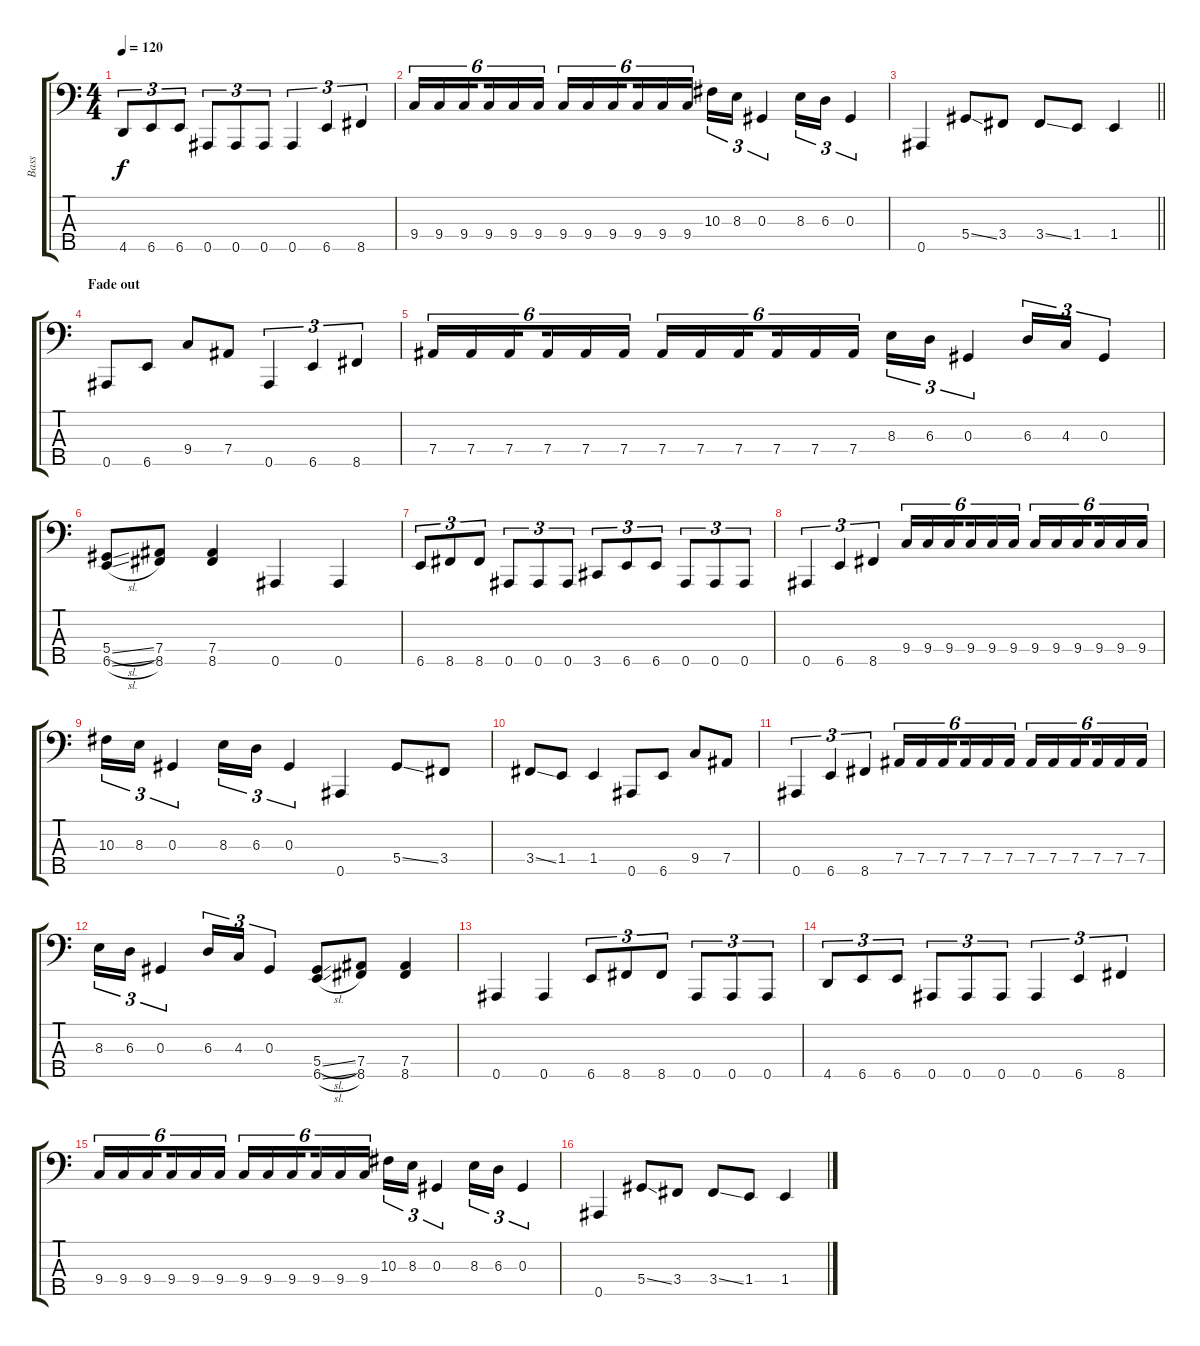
\track ("Bass" "Bass") {instrument electricbassfinger}
\staff {score tabs}
\tuning (Gb2 Db2 Ab1 Eb1 Bb0) {hide}
\ts (4 4)
\tempo 120
\clef f4
\ks c
4.5.8{tu (3 2) dy f} 6.5.8{tu (3 2)} 6.5.8{tu (3 2)} 0.5.8{tu (3 2)} 0.5.8{tu (3 2)} 0.5.8{tu (3 2)} 0.5.4{tu (3 2)} 6.5.4{tu (3 2)} 8.5.4{tu (3 2)} |
9.4.16{tu (6 4)} 9.4.16{tu (6 4)} 9.4.16{tu (6 4) beam splitsecondary} 9.4.16{tu (6 4)} 9.4.16{tu (6 4)} 9.4.16{tu (6 4)} 9.4.16{tu (6 4)} 9.4.16{tu (6 4)} 9.4.16{tu (6 4) beam splitsecondary} 9.4.16{tu (6 4)} 9.4.16{tu (6 4)} 9.4.16{tu (6 4)} 10.3.16{tu (3 2)} 8.3.16{tu (3 2)} 0.3.4{tu (3 2)} 8.3.16{tu (3 2)} 6.3.16{tu (3 2)} 0.3.4{tu (3 2)} |
\barLineRight lightlight
0.5.4 5.4{ss}.8 3.4.8 3.4{ss}.8 1.4.8 1.4.4 |
\section ("" "Fade out")
0.5.8 6.5.8 9.4.8 7.4.8 0.5.4{tu (3 2)} 6.5.4{tu (3 2)} 8.5.4{tu (3 2)} |
7.4.16{tu (6 4)} 7.4.16{tu (6 4)} 7.4.16{tu (6 4) beam splitsecondary} 7.4.16{tu (6 4)} 7.4.16{tu (6 4)} 7.4.16{tu (6 4)} 7.4.16{tu (6 4)} 7.4.16{tu (6 4)} 7.4.16{tu (6 4) beam splitsecondary} 7.4.16{tu (6 4)} 7.4.16{tu (6 4)} 7.4.16{tu (6 4)} 8.3.16{tu (3 2)} 6.3.16{tu (3 2)} 0.3.4{tu (3 2)} 6.3.16{tu (3 2)} 4.3.16{tu (3 2)} 0.3.4{tu (3 2)} |
(5.4{sl} 6.5{sl}).8 (7.4 8.5).8 (7.4 8.5).4 0.5.4 0.5.4 |
6.5.8{tu (3 2)} 8.5.8{tu (3 2)} 8.5.8{tu (3 2)} 0.5.8{tu (3 2)} 0.5.8{tu (3 2)} 0.5.8{tu (3 2)} 3.5.8{tu (3 2)} 6.5.8{tu (3 2)} 6.5.8{tu (3 2)} 0.5.8{tu (3 2)} 0.5.8{tu (3 2)} 0.5.8{tu (3 2)} |
0.5.4{tu (3 2)} 6.5.4{tu (3 2)} 8.5.4{tu (3 2)} 9.4.16{tu (6 4)} 9.4.16{tu (6 4)} 9.4.16{tu (6 4) beam splitsecondary} 9.4.16{tu (6 4)} 9.4.16{tu (6 4)} 9.4.16{tu (6 4)} 9.4.16{tu (6 4)} 9.4.16{tu (6 4)} 9.4.16{tu (6 4) beam splitsecondary} 9.4.16{tu (6 4)} 9.4.16{tu (6 4)} 9.4.16{tu (6 4)} |
10.3.16{tu (3 2)} 8.3.16{tu (3 2)} 0.3.4{tu (3 2)} 8.3.16{tu (3 2)} 6.3.16{tu (3 2)} 0.3.4{tu (3 2)} 0.5.4 5.4{ss}.8 3.4.8 |
3.4{ss}.8 1.4.8 1.4.4 0.5.8 6.5.8 9.4.8 7.4.8 |
0.5.4{tu (3 2)} 6.5.4{tu (3 2)} 8.5.4{tu (3 2)} 7.4.16{tu (6 4)} 7.4.16{tu (6 4)} 7.4.16{tu (6 4) beam splitsecondary} 7.4.16{tu (6 4)} 7.4.16{tu (6 4)} 7.4.16{tu (6 4)} 7.4.16{tu (6 4)} 7.4.16{tu (6 4)} 7.4.16{tu (6 4) beam splitsecondary} 7.4.16{tu (6 4)} 7.4.16{tu (6 4)} 7.4.16{tu (6 4)} |
8.3.16{tu (3 2)} 6.3.16{tu (3 2)} 0.3.4{tu (3 2)} 6.3.16{tu (3 2)} 4.3.16{tu (3 2)} 0.3.4{tu (3 2)} (5.4{sl} 6.5{sl}).8 (7.4 8.5).8 (7.4 8.5).4 |
0.5.4 0.5.4 6.5.8{tu (3 2)} 8.5.8{tu (3 2)} 8.5.8{tu (3 2)} 0.5.8{tu (3 2)} 0.5.8{tu (3 2)} 0.5.8{tu (3 2)} |
4.5.8{tu (3 2)} 6.5.8{tu (3 2)} 6.5.8{tu (3 2)} 0.5.8{tu (3 2)} 0.5.8{tu (3 2)} 0.5.8{tu (3 2)} 0.5.4{tu (3 2)} 6.5.4{tu (3 2)} 8.5.4{tu (3 2)} |
9.4.16{tu (6 4)} 9.4.16{tu (6 4)} 9.4.16{tu (6 4) beam splitsecondary} 9.4.16{tu (6 4)} 9.4.16{tu (6 4)} 9.4.16{tu (6 4)} 9.4.16{tu (6 4)} 9.4.16{tu (6 4)} 9.4.16{tu (6 4) beam splitsecondary} 9.4.16{tu (6 4)} 9.4.16{tu (6 4)} 9.4.16{tu (6 4)} 10.3.16{tu (3 2)} 8.3.16{tu (3 2)} 0.3.4{tu (3 2)} 8.3.16{tu (3 2)} 6.3.16{tu (3 2)} 0.3.4{tu (3 2)} |
0.5.4 5.4{ss}.8 3.4.8 3.4{ss}.8 1.4.8 1.4.4
